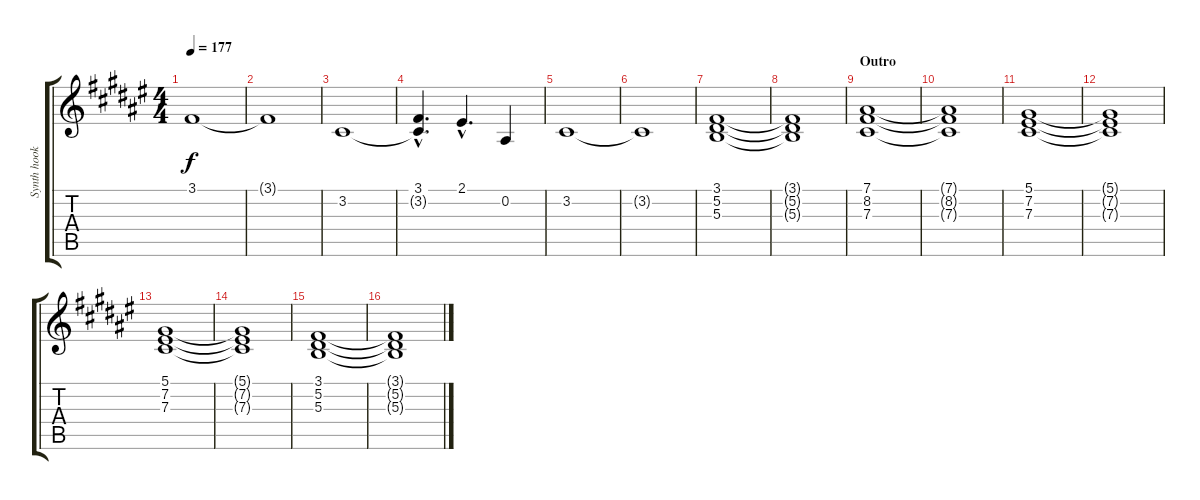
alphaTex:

\track ("Synth hook" "Synth hook") {instrument lead2sawtooth}
\staff {score tabs}
\tuning (Eb4 Bb3 Gb3 Db3 Ab2 Eb2) {hide}
\ts (4 4)
\tempo 177
\clef g2
\ks d#minor
3.1.1{dy f} |
3.1{t}.1 |
3.2.1 |
(3.1{hac} 3.2{hac t}).4{d} 2.1{hac}.4{d} 0.2.4 |
3.2.1 |
3.2{t}.1 |
(3.1 5.2 5.3).1 |
(3.1{t} 5.2{t} 5.3{t}).1 |
\section ("" "Outro")
(7.1 8.2 7.3).1 |
(7.1{t} 8.2{t} 7.3{t}).1 |
(5.1 7.2 7.3).1 |
(5.1{t} 7.2{t} 7.3{t}).1 |
(5.1 7.2 7.3).1 |
(5.1{t} 7.2{t} 7.3{t}).1 |
(3.1 5.2 5.3).1 |
(3.1{t} 5.2{t} 5.3{t}).1
